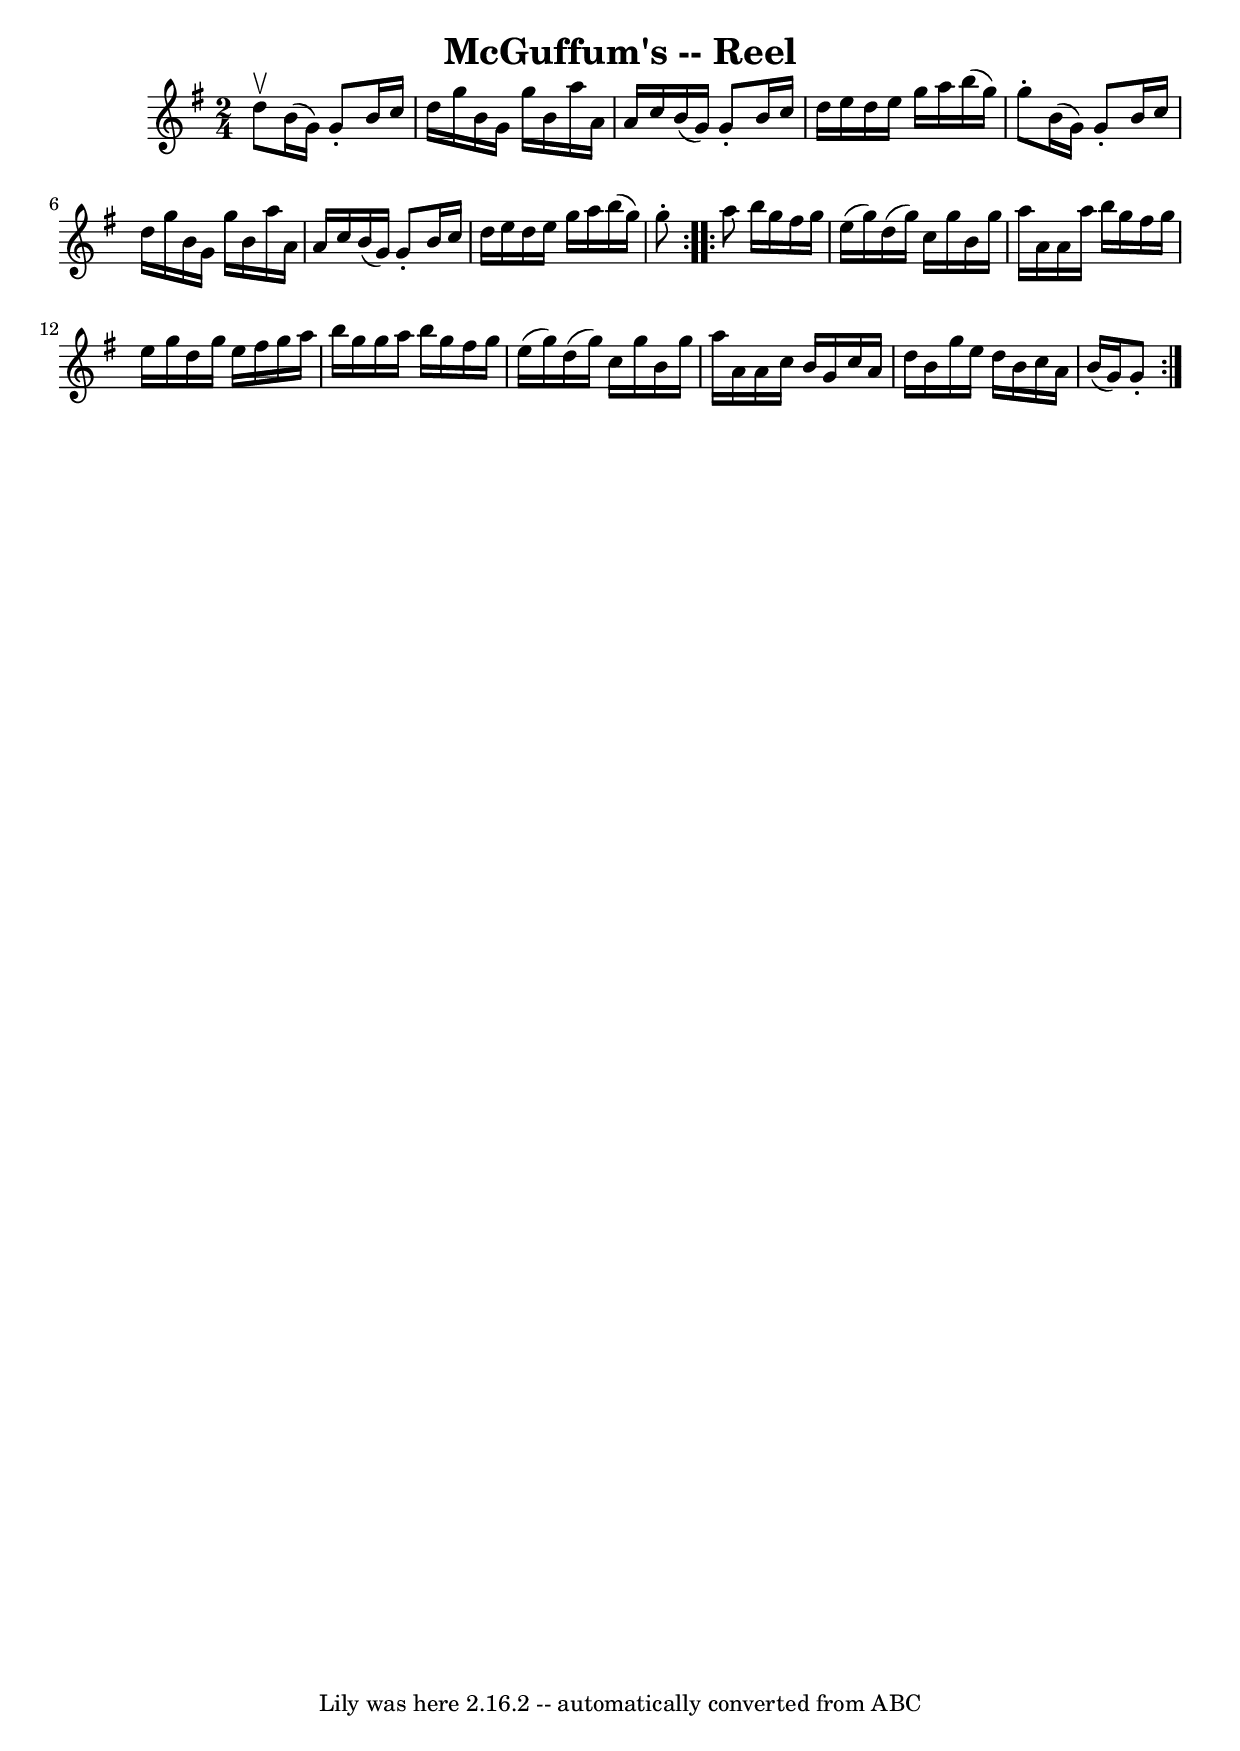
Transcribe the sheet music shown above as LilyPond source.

\version "2.16.2"
\include "Mammoth.ily"
\header {
	%% book = "Ryan's Mammoth Collection"
	crossRefNumber = "1"
	footnotes = "\\\\187"
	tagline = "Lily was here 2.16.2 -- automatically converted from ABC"
	title = "McGuffum's -- Reel"
}
voicedefault =  {


\repeat volta 2 {
\time 2/4 
\key g \major d''8^\upbow |
 b'16 (g'16) g'8 -.  
 b'16 c''16 d''16 g''16    |
 b'16 g'16 g''16 b'16    
a''16 a'16 a'16 c''16    |
 b'16 (g'16) g'8 -. b'16  
 c''16 d''16 e''16    |
 d''16 e''16 g''16 a''16    
b''16 (g''16) g''8 -.   |
 b'16 (g'16) g'8 -. b'16  
 c''16 d''16 g''16    |
 b'16 g'16 g''16 b'16 a''16  
 a'16 a'16 c''16    |
 b'16 (g'16) g'8 -. b'16    
c''16 d''16 e''16    |
 d''16 e''16 g''16 a''16 b''16 
(g''16) g''8 -.   }     \repeat volta 2 { a''8  |
 b''16    
g''16 fis''16 g''16 e''16 (g''16) d''16 (g''16)   
|
 c''16 g''16 b'16 g''16 a''16 a'16 a'16 a''16    
|
 b''16 g''16 fis''16 g''16 e''16 g''16 d''16    
g''16    |
 e''16 fis''16 g''16 a''16 b''16 g''16    
g''16 a''16    |
 b''16 g''16 fis''16 g''16 e''16 (
g''16) d''16 (g''16)   |
 c''16 g''16 b'16 g''16    
a''16 a'16 a'16 c''16    |
 b'16 g'16 c''16 a'16    
d''16 b'16 g''16 e''16    |
 d''16 b'16 c''16 a'16    
b'16 (g'16) g'8 -.   }   
}

\score{
    <<

	\context Staff="default"
	{
	    \voicedefault 
	}

    >>
	\layout {
	}
	\midi {}
}
